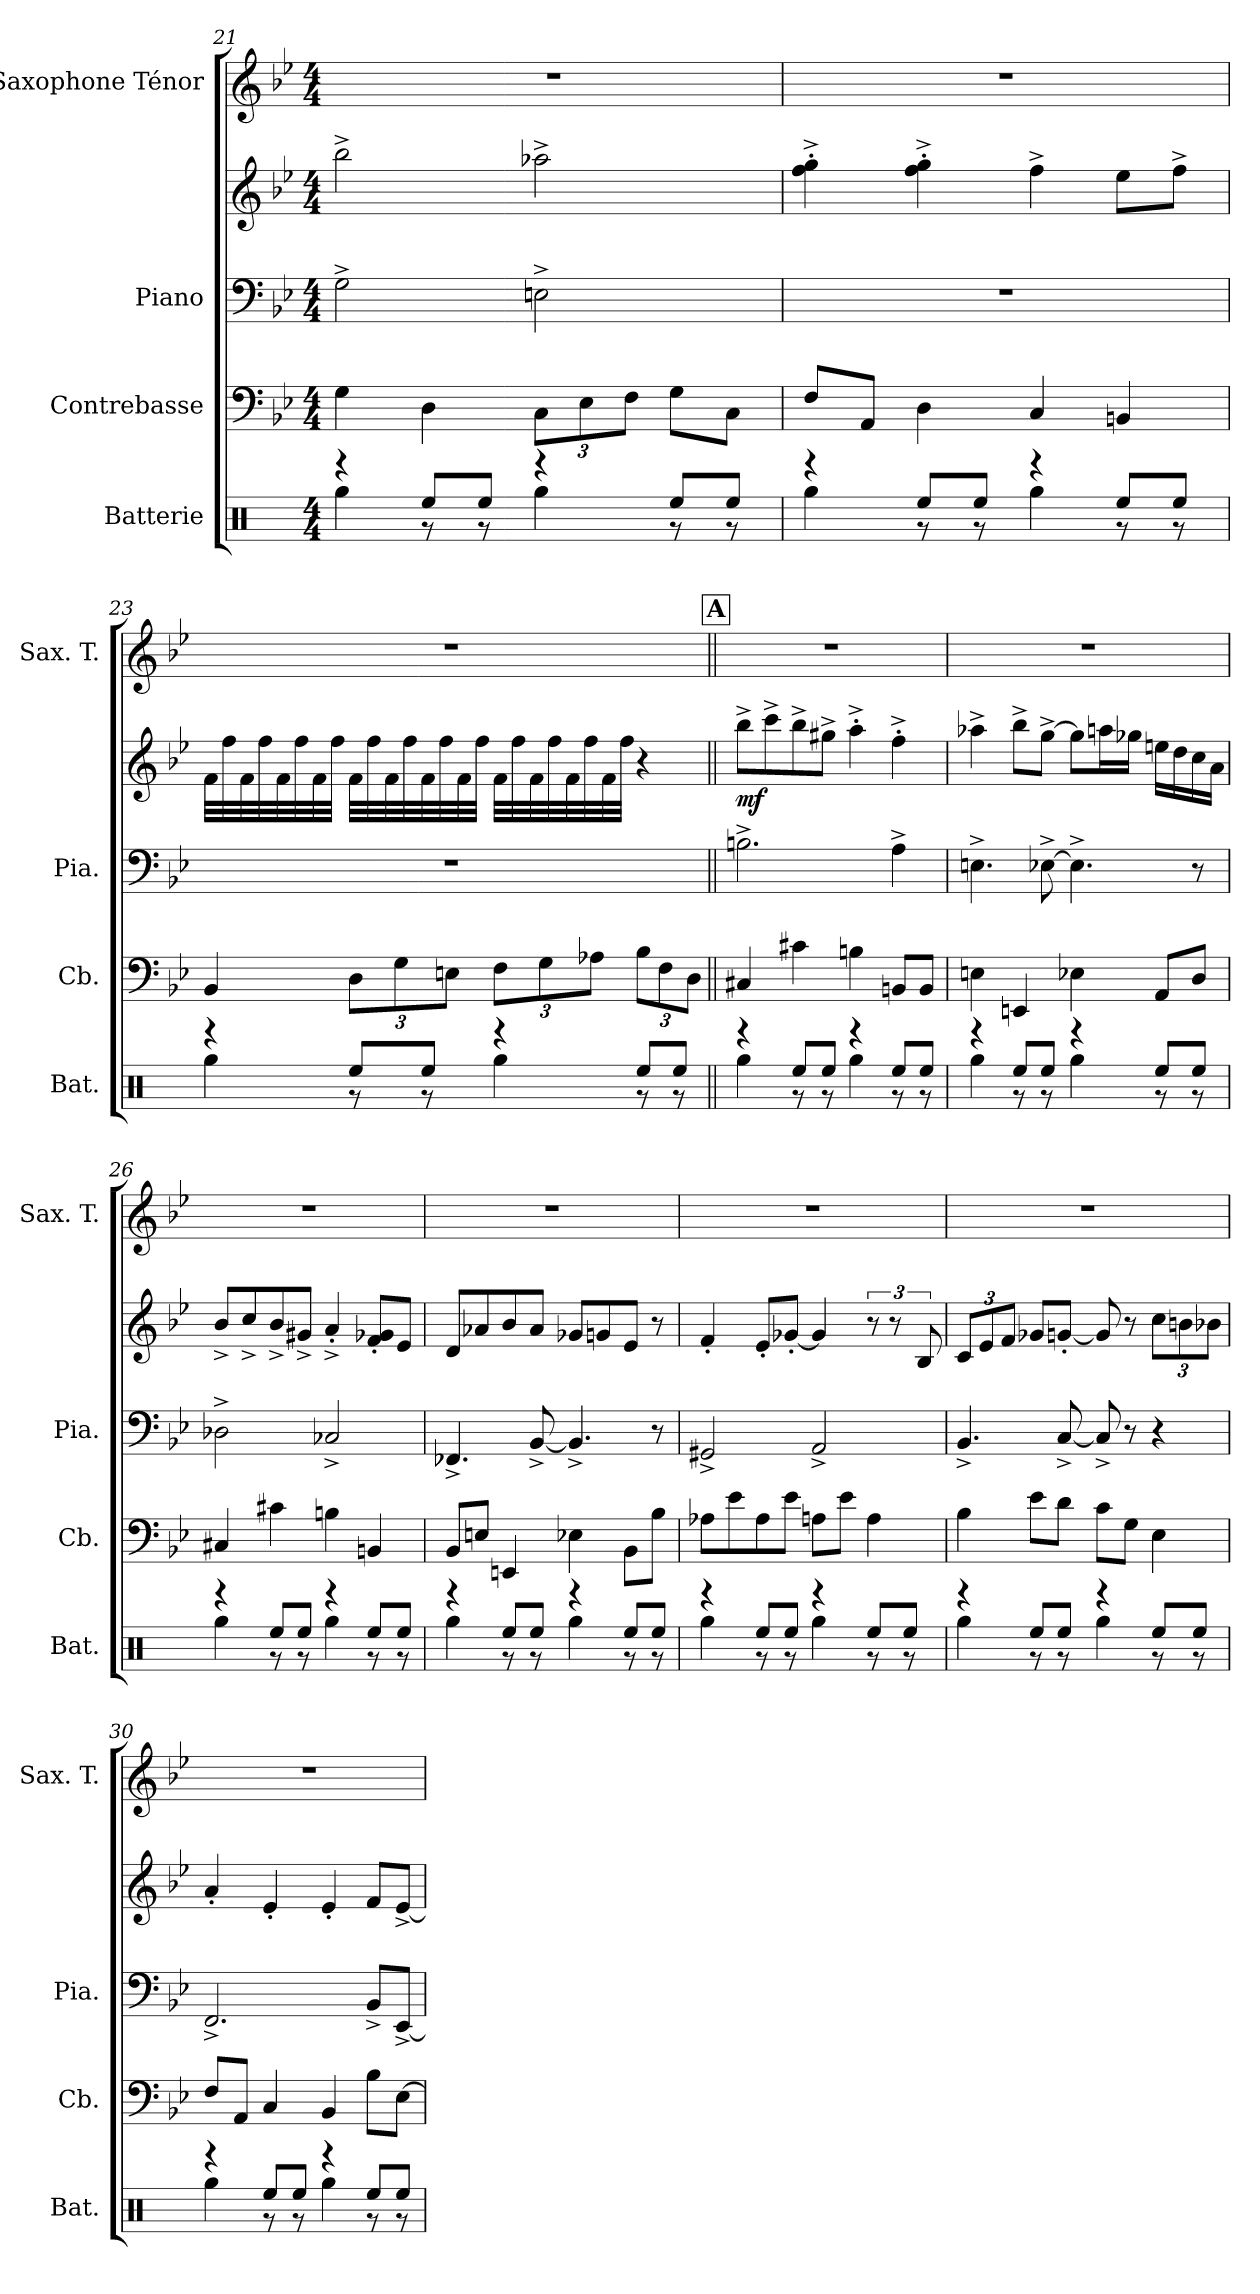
**kern	**kern	**kern	**kern	**dynam	**kern
*part4	*part3	*part2	*part2	*part2	*part1
*staff5	*staff4	*staff3	*staff2	*staff2/3	*staff1
*I"Batterie	*I"Contrebasse	*I"Piano	*	*	*I"Saxophone Ténor
*I'Bat.	*I'Cb.	*I'Pia.	*	*	*I'Sax. T.
*clefX	*clefF4	*clefF4	*clefG2	*	*clefG2
*	*ITrd7c12	*	*	*	*ITrd8c14
*k[]	*k[b-e-]	*k[b-e-]	*k[b-e-]	*	*k[b-e-]
*M4/4	*M4/4	*M4/4	*M4/4	*	*M4/4
=21	=21	=21	=21	=21	=21
*^	*	*	*	*	*
4r	4Rgg\	4GG\	2G^\	2bb-^\	.	1r
8Ree/L	8r	4DD\	.	.	.	.
8Ree/J	8r	.	.	.	.	.
*	*	*Xbrackettup	*	*	*	*
4r	4Rgg\	12CC\L	2En^\	2aa-X^\	.	.
.	.	12EE-\	.	.	.	.
.	.	12FF\J	.	.	.	.
8Ree/L	8r	8GG\L	.	.	.	.
8Ree/J	8r	8CC\J	.	.	.	.
=22	=22	=22	=22	=22	=22	=22
4r	4Rgg\	8FF/L	1r	4ff\'^ 4gg\'^	.	1r
.	.	8AAA/J	.	.	.	.
8Ree/L	8r	4DD\	.	4ff\'^ 4gg\'^	.	.
8Ree/J	8r	.	.	.	.	.
4r	4Rgg\	4CC/	.	4ff^\	.	.
8Ree/L	8r	4BBBn/	.	8ee-\L	.	.
8Ree/J	8r	.	.	8ff^\J	.	.
!!LO:LB:g=z
=23	=23	=23	=23	=23	=23	=23
4r	4Rgg\	4BBB-/	1r	32f\LLL	.	1r
.	.	.	.	32ff\	.	.
.	.	.	.	32f\	.	.
.	.	.	.	32ff\	.	.
.	.	.	.	32f\	.	.
.	.	.	.	32ff\	.	.
.	.	.	.	32f\	.	.
.	.	.	.	32ff\JJJ	.	.
8Ree/L	8r	12DD\L	.	32f\LLL	.	.
.	.	.	.	32ff\	.	.
.	.	.	.	32f\	.	.
.	.	12GG\	.	.	.	.
.	.	.	.	32ff\	.	.
8Ree/J	8r	.	.	32f\	.	.
.	.	.	.	32ff\	.	.
.	.	12EEn\J	.	.	.	.
.	.	.	.	32f\	.	.
.	.	.	.	32ff\JJJ	.	.
4r	4Rgg\	12FF\L	.	32f\LLL	.	.
.	.	.	.	32ff\	.	.
.	.	.	.	32f\	.	.
.	.	12GG\	.	.	.	.
.	.	.	.	32ff\	.	.
.	.	.	.	32f\	.	.
.	.	.	.	32ff\	.	.
.	.	12AA-X\J	.	.	.	.
.	.	.	.	32f\	.	.
.	.	.	.	32ff\JJJ	.	.
8Ree/L	8r	12BB-\L	.	4r	.	.
.	.	12FF\	.	.	.	.
8Ree/J	8r	.	.	.	.	.
.	.	12DD\J	.	.	.	.
!!LO:REH:place=s1:a:B:fs=14:t=A
=24||	=24||	=24||	=24||	=24||	=24||	=24||
!	!	!	!	!	!LO:DY:b	!
4r	4Rgg\	4CC#X/	2.Bn^\	8bb-^\L	mf	1r
.	.	.	.	8ccc^\	.	.
8Ree/L	8r	4C#X\	.	8bb-^\	.	.
8Ree/J	8r	.	.	8gg#X^\J	.	.
4r	4Rgg\	4BBn\	.	4aa'^\	.	.
8Ree/L	8r	8BBBn/L	4A^\	4ff'^\	.	.
8Ree/J	8r	8BBB/J	.	.	.	.
!!LO:PB:g=z
=25	=25	=25	=25	=25	=25	=25
4r	4Rgg\	4EEn\	4.En^\	4aa-X^\	.	1r
8Ree/L	8r	4EEEn/	.	8bb-^\L	.	.
8Ree/J	8r	.	[8E-X^\	[8gg^\J	.	.
4r	4Rgg\	4EE-X\	4.E-^\]	8gg\L]	.	.
.	.	.	.	16aan\L	.	.
.	.	.	.	16gg-X\JJ	.	.
8Ree/L	8r	8AAA/L	.	16een\LL	.	.
.	.	.	.	16dd\	.	.
8Ree/J	8r	8DD/J	8r	16cc\	.	.
.	.	.	.	16a\JJ	.	.
=26	=26	=26	=26	=26	=26	=26
4r	4Rgg\	4CC#X/	2D-X^\	8b-^/L	.	1r
.	.	.	.	8cc^/	.	.
8Ree/L	8r	4C#X\	.	8b-^/	.	.
8Ree/J	8r	.	.	8g#X^/J	.	.
4r	4Rgg\	4BBn\	2C-X^/	4a'^/	.	.
8Ree/L	8r	4BBBn/	.	8f/' 8g-X/'L	.	.
8Ree/J	8r	.	.	8e-/J	.	.
=27	=27	=27	=27	=27	=27	=27
4r	4Rgg\	8BBB-/L	4.FF-X^/	8d/L	.	1r
.	.	8EEn/J	.	8a-X/	.	.
8Ree/L	8r	4EEEn/	.	8b-/	.	.
8Ree/J	8r	.	[8BB-^/	8a-/J	.	.
4r	4Rgg\	4EE-X\	4.BB-^/]	8g-X/L	.	.
.	.	.	.	8gn/	.	.
8Ree/L	8r	8BBB-\L	.	8e-/J	.	.
8Ree/J	8r	8BB-\J	8r	8r	.	.
!!LO:LB:g=z
=28	=28	=28	=28	=28	=28	=28
4r	4Rgg\	8AA-X\L	2GG#X^/	4f'/	.	1r
.	.	8E-\	.	.	.	.
8Ree/L	8r	8AA-\	.	8e-'/L	.	.
8Ree/J	8r	8E-\J	.	[8g-X'/J	.	.
4r	4Rgg\	8AAn\L	2AA^/	4g-/]	.	.
.	.	8E-\J	.	.	.	.
8Ree/L	8r	4AA\	.	12r	.	.
.	.	.	.	12r	.	.
8Ree/J	8r	.	.	.	.	.
.	.	.	.	12B-/	.	.
=29	=29	=29	=29	=29	=29	=29
*	*	*	*	*Xbrackettup	*	*
4r	4Rgg\	4BB-\	4.BB-^/	12c/L	.	1r
.	.	.	.	12e-/	.	.
.	.	.	.	12f/J	.	.
8Ree/L	8r	8E-\L	.	8g-X/L	.	.
8Ree/J	8r	8D\J	[8C^/	[8gn'/J	.	.
4r	4Rgg\	8C\L	8C^/]	8g/]	.	.
.	.	8GG\J	8r	8r	.	.
8Ree/L	8r	4EE-\	4r	12cc\L	.	.
.	.	.	.	12bn\	.	.
8Ree/J	8r	.	.	.	.	.
.	.	.	.	12b-X\J	.	.
=30	=30	=30	=30	=30	=30	=30
4r	4Rgg\	8FF/L	2.FF^/	4a'/	.	1r
.	.	8AAA/J	.	.	.	.
8Ree/L	8r	4CC/	.	4e-'/	.	.
8Ree/J	8r	.	.	.	.	.
4r	4Rgg\	4BBB-/	.	4e-'/	.	.
8Ree/L	8r	8BB-\L	8BB-^/L	8f/L	.	.
8Ree/J	8r	[8EE-\J	[8EE-^/J	[8e-^/J	.	.
*v	*v	*	*	*	*	*
=	=	=	=	=	=
*-	*-	*-	*-	*-	*-
